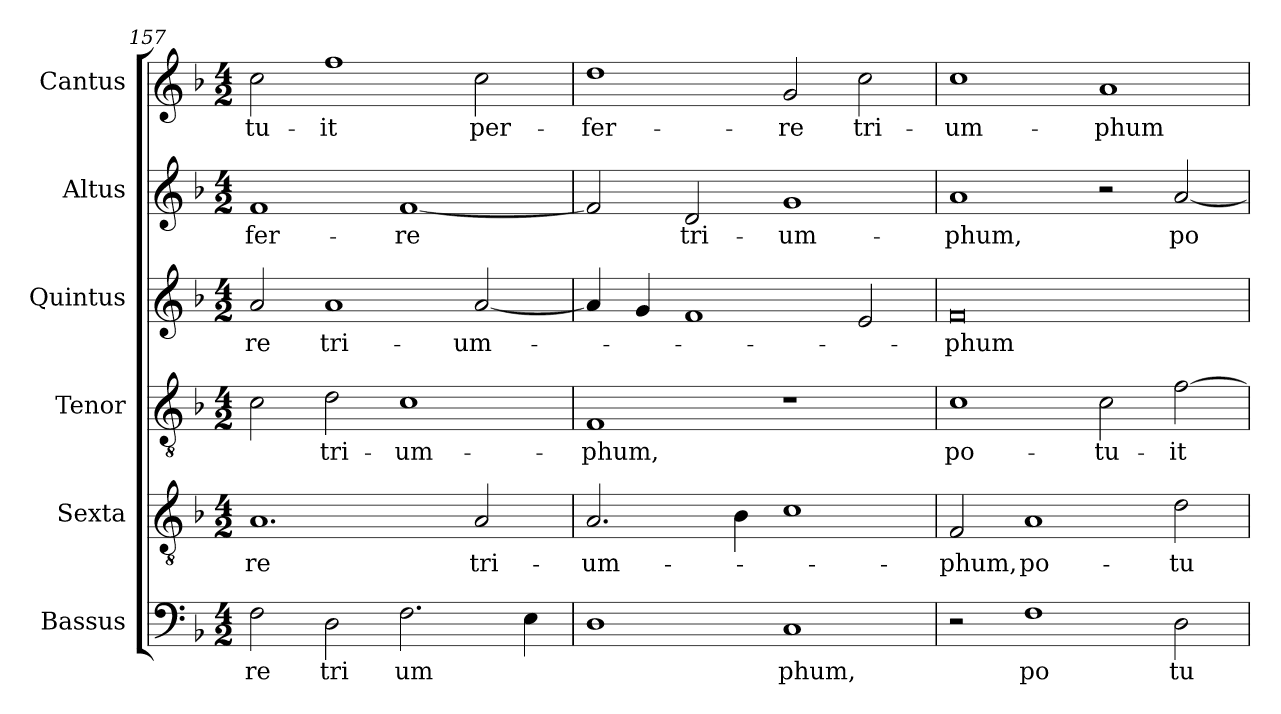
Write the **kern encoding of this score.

**kern	**text	**kern	**text	**kern	**text	**kern	**text	**kern	**text	**kern	**text
*part6	*part6	*part5	*part5	*part4	*part4	*part3	*part3	*part2	*part2	*part1	*part1
*staff6	*staff6	*staff5	*staff5	*staff4	*staff4	*staff3	*staff3	*staff2	*staff2	*staff1	*staff1
*I"Bassus	*	*I"Sexta	*	*I"Tenor	*	*I"Quintus	*	*I"Altus	*	*I"Cantus	*
*I'Bassus	*	*I'Sexta	*	*I'Tenor	*	*I'Quintus	*	*I'Altus	*	*I'Cantus	*
*clefF4	*	*clefGv2	*	*clefGv2	*	*clefG2	*	*clefG2	*	*clefG2	*
*k[b-]	*	*k[b-]	*	*k[b-]	*	*k[b-]	*	*k[b-]	*	*k[b-]	*
*F:	*	*F:	*	*F:	*	*F:	*	*F:	*	*F:	*
*M4/2	*	*M4/2	*	*M4/2	*	*M4/2	*	*M4/2	*	*M4/2	*
=157	=157	=157	=157	=157	=157	=157	=157	=157	=157	=157	=157
!	!LO:LY:b:cj	!	!LO:LY:b:cj	!	!	!	!LO:LY:b:cj	!	!LO:LY:b:cj	!	!LO:LY:b:cj
2F\	re	1.A	-re	2c\	.	2a/	-re	1f	-fer-	2cc\	-tu-
!	!LO:LY:b:cj	!	!	!	!LO:LY:b:cj	!	!LO:LY:b:cj	!	!	!	!LO:LY:b:cj
2D\	tri	.	.	2d\	tri-	1a	tri-	.	.	1ff	-it
!	!LO:LY:b	!	!	!	!LO:LY:b:cj	!	!	!	!LO:LY:b:cj	!	!
2.F\	um	.	.	1c	-um-	.	.	[<1f	-re	.	.
!	!	!	!LO:LY:b:cj	!	!	!	!LO:LY:b	!	!	!	!LO:LY:b:cj
.	.	2A/	tri-	.	.	[<2a/	-um-	.	.	2cc\	per-
4E\	.	.	.	.	.	.	.	.	.	.	.
=158	=158	=158	=158	=158	=158	=158	=158	=158	=158	=158	=158
!	!	!	!LO:LY:b	!	!LO:LY:b:cj	!	!	!	!	!	!LO:LY:b:cj
1D	.	2.A/	-um-	1F	-phum,	4a/]	.	2f/]	.	1dd	-fer-
.	.	.	.	.	.	4g/	.	.	.	.	.
!	!	!	!	!	!	!	!	!	!LO:LY:b:cj	!	!
.	.	.	.	.	.	1f	.	2d/	tri-	.	.
.	.	4B-\	.	.	.	.	.	.	.	.	.
!	!LO:LY:b:cj	!	!	!	!	!	!	!	!LO:LY:b:cj	!	!LO:LY:b:cj
1C	phum,	1c	.	1r	.	.	.	1g	-um-	2g/	-re
!	!	!	!	!	!	!	!	!	!	!	!LO:LY:b:cj
.	.	.	.	.	.	2e/	.	.	.	2cc\	tri-
=159	=159	=159	=159	=159	=159	=159	=159	=159	=159	=159	=159
!	!	!	!LO:LY:b:cj	!	!LO:LY:b:cj	!	!LO:LY:b:cj	!	!LO:LY:b:cj	!	!LO:LY:b:cj
2r	.	2F/	-phum,	1c	po-	0f	-phum	1a	-phum,	1cc	-um-
!	!LO:LY:b:cj	!	!LO:LY:b:cj	!	!	!	!	!	!	!	!
1F	po	1A	po-	.	.	.	.	.	.	.	.
!	!	!	!	!	!LO:LY:b:cj	!	!	!	!	!	!LO:LY:b:cj
.	.	.	.	2c\	-tu-	.	.	2r	.	1a	-phum
!	!LO:LY:b:cj	!	!LO:LY:b:cj	!	!LO:LY:b:cj	!	!	!	!LO:LY:b:cj	!	!
2D\	tu	2d\	-tu-	[>2f\	-it	.	.	[<2a/	po-	.	.
=	=	=	=	=	=	=	=	=	=	=	=
*-	*-	*-	*-	*-	*-	*-	*-	*-	*-	*-	*-
